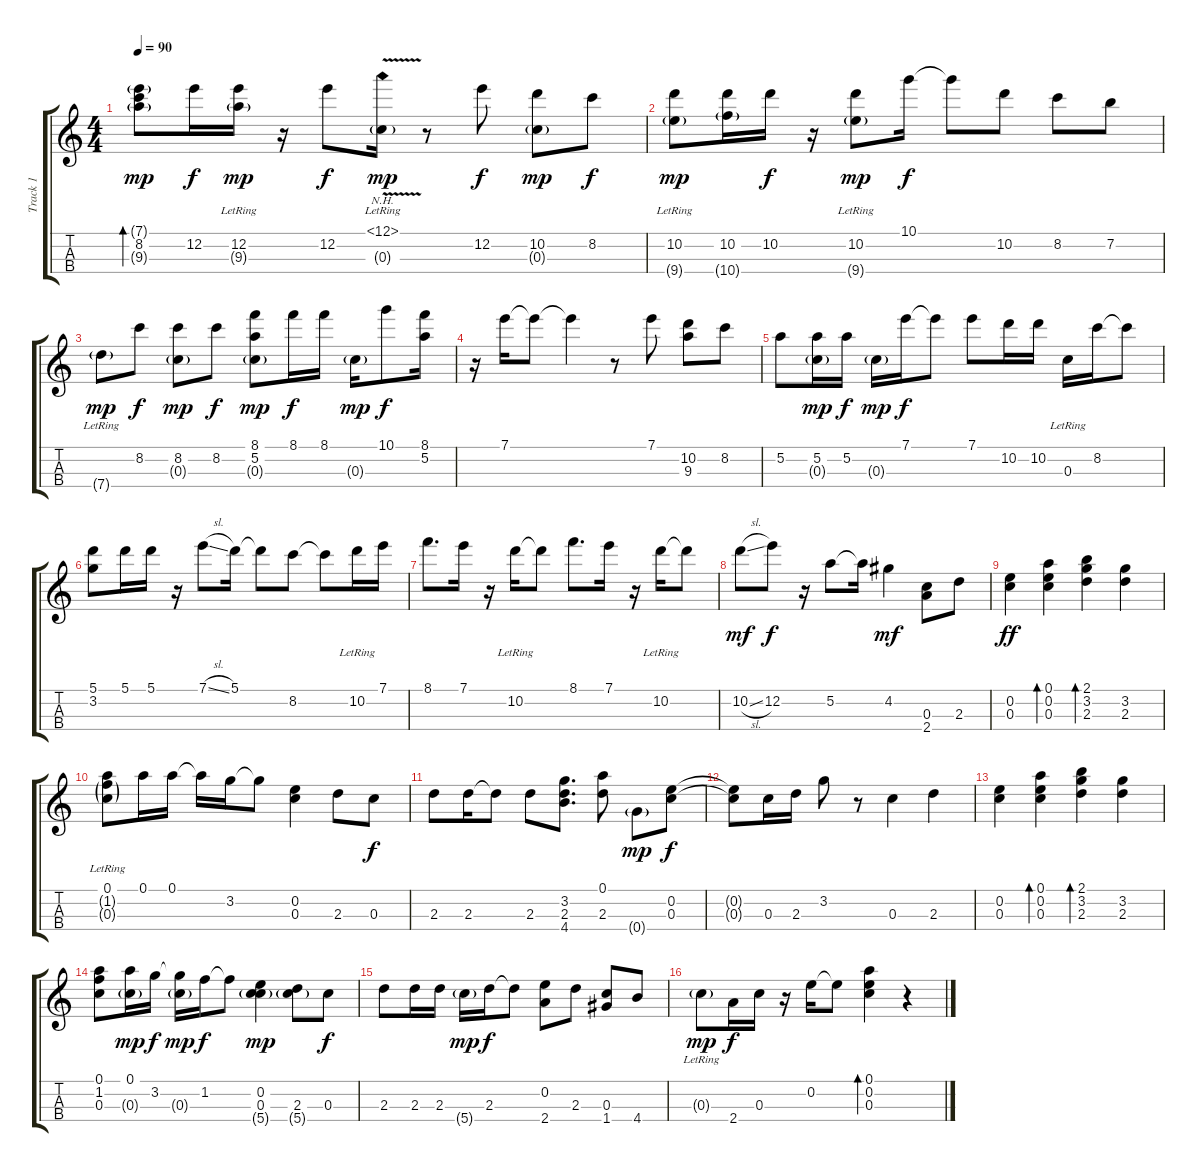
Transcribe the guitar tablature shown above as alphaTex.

\track ("Track 1" "Track 1") {instrument acousticguitarsteel}
\staff {score tabs}
\tuning (A4 E4 C4 G3) {hide}
\ts (4 4)
\tempo 90
\clef g2
\ks c
(7.1{g} 8.2 9.3{g}).8{bd 240 dy mp} 12.2.16{dy f} (12.2 9.3{g lr}).16{dy mp} r.16 12.2.8{dy f} (12.1{nh v lr} 0.3{g lr}).16{dy mp} r.8 12.2.8{dy f} (10.2 0.3{g}).8{dy mp} 8.2.8{dy f} |
(10.2 9.4{g lr}).8{dy mp} (10.2 10.4{g}).16 10.2.16{dy f} r.16 (10.2 9.4{g lr}).8{dy mp} 10.1.16{dy f} 10.1{t}.8 10.2.8 8.2.8 7.2.8 |
7.4{g lr}.8{dy mp} 8.2.8{dy f} (8.2 0.3{g}).8{dy mp} 8.2.8{dy f} (8.1 5.2 0.3{g}).8{dy mp} 8.1.16{dy f} 8.1.16 0.3{g}.16{dy mp} 10.1.8{dy f} (8.1 5.2).16 |
r.16 7.1.16 7.1{t}.8 7.1{t}.4 r.8 7.1.8 (10.2 9.3).8 8.2.8 |
5.2.8 (5.2 0.3{g}).16{dy mp} 5.2.16{dy f} 0.3{g}.16{dy mp} 7.1.16{dy f} 7.1{t}.8 7.1.8 10.2.16 10.2.16 0.3{lr}.16 8.2.16 8.2{t}.8 |
(5.1 3.2).8 5.1.16 5.1.16 r.16 7.1{sl}.8 5.1.16 5.1{t}.8 8.2.8 8.2{t}.8 10.2{lr}.16 7.1.16 |
8.1.8{d} 7.1.16 r.16 10.2{lr}.16 10.2{t}.8 8.1.8{d} 7.1.16 r.16 10.2{lr}.16 10.2{t}.8 |
10.2{sl}.8{dy mf} 12.2.8{dy f} r.16 5.2.8 5.2{t}.16 4.2.4{dy mf} (0.3 2.4).8 2.3.8 |
(0.2 0.3).4{dy ff} (0.1 0.2 0.3).4{bd 60} (2.1 3.2 2.3).4{bd 120} (3.2 2.3).4 |
(0.1 1.2{g lr} 0.3{g}).8 0.1.16 0.1.16 0.1{t}.16 3.2.16 3.2{t}.8 (0.2 0.3).4 2.3.8 0.3.8{dy f} |
2.3.8 2.3.16 2.3{t}.8 2.3.8 (3.2 2.3 4.4).8{d} (0.1 2.3).8 0.4{g}.8{dy mp} (0.2 0.3).8{dy f} |
(0.2{t} 0.3{t}).8 0.3.16 2.3.16 3.2.8 r.8 0.3.4 2.3.4 |
(0.2 0.3).4 (0.1 0.2 0.3).4{bd 60} (2.1 3.2 2.3).4{bd 60} (3.2 2.3).4 |
(0.1 1.2 0.3).8 (0.1 0.3{g}).16{dy mp} 3.2.16{dy f} (3.2{t} 0.3{g}).16{dy mp} 1.2.16{dy f} 1.2{t}.8 (0.2 0.3 5.4{g}).4{dy mp} (2.3 5.4{g}).8 0.3.8{dy f} |
2.3.8 2.3.16 2.3.16 5.4{g}.16{dy mp} 2.3.16{dy f} 2.3{t}.8 (0.2 2.4).8 2.3.8 (0.3 1.4).8 4.4.8 |
0.3{g lr}.8{dy mp} 2.4.16{dy f} 0.3.16 r.16 0.2.16 0.2{t}.8 (0.1 0.2 0.3).4{bd 480} r.4
